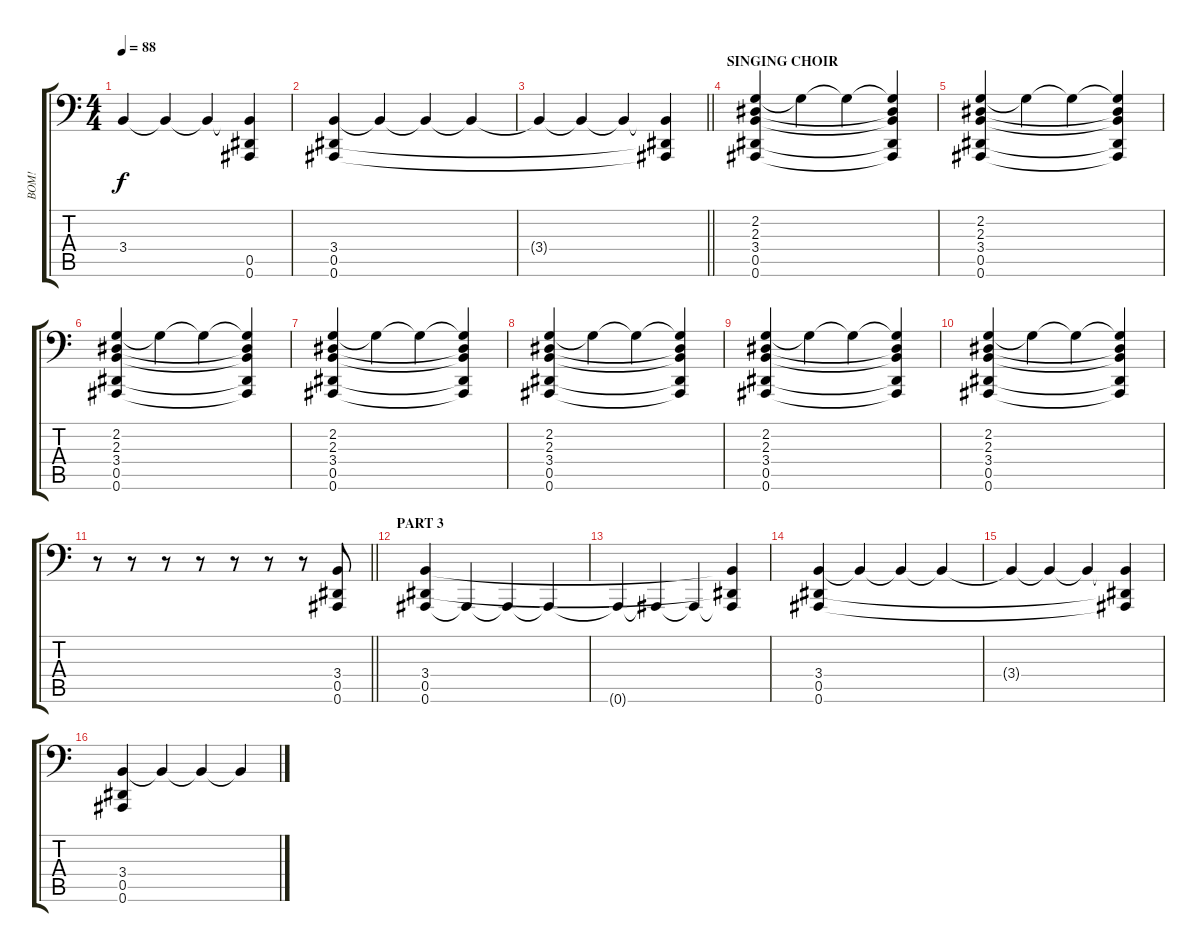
\track ("BOM!" "BOM!") {instrument taikodrum}
\staff {score tabs}
\tuning (Bb3 F3 Db3 Ab2 Eb2 Bb1) {hide}
\ts (4 4)
\tempo 88
\clef f4
\ks c
3.4{t}.4{dy f} 3.4{t}.4 3.4{t}.4 (3.4{t} 0.5{t} 0.6{t}).4 |
(3.4 0.5 0.6).4 3.4{t}.4 3.4{t}.4 3.4{t}.4 |
\barLineRight lightlight
3.4{t}.4 3.4{t}.4 3.4{t}.4 (3.4{t} 0.5{t} 0.6{t}).4 |
\section ("" "SINGING CHOIR")
(2.2 2.3 3.4 0.5 0.6).4 2.2{t}.4 2.2{t}.4 (2.2{t} 2.3{t} 3.4{t} 0.5{t} 0.6{t}).4 |
(2.2 2.3 3.4 0.5 0.6).4 2.2{t}.4 2.2{t}.4 (2.2{t} 2.3{t} 3.4{t} 0.5{t} 0.6{t}).4 |
(2.2 2.3 3.4 0.5 0.6).4 2.2{t}.4 2.2{t}.4 (2.2{t} 2.3{t} 3.4{t} 0.5{t} 0.6{t}).4 |
(2.2 2.3 3.4 0.5 0.6).4 2.2{t}.4 2.2{t}.4 (2.2{t} 2.3{t} 3.4{t} 0.5{t} 0.6{t}).4 |
(2.2 2.3 3.4 0.5 0.6).4 2.2{t}.4 2.2{t}.4 (2.2{t} 2.3{t} 3.4{t} 0.5{t} 0.6{t}).4 |
(2.2 2.3 3.4 0.5 0.6).4 2.2{t}.4 2.2{t}.4 (2.2{t} 2.3{t} 3.4{t} 0.5{t} 0.6{t}).4 |
(2.2 2.3 3.4 0.5 0.6).4 2.2{t}.4 2.2{t}.4 (2.2{t} 2.3{t} 3.4{t} 0.5{t} 0.6{t}).4 |
\barLineRight lightlight
r.8 r.8 r.8 r.8 r.8 r.8 r.8 (3.4 0.5 0.6).8 |
\section ("" "PART 3")
(3.4 0.5 0.6).4 0.6{t}.4 0.6{t}.4 0.6{t}.4 |
0.6{t}.4 0.6{t}.4 0.6{t}.4 (3.4{t} 0.5{t} 0.6{t}).4 |
(3.4 0.5 0.6).4 3.4{t}.4 3.4{t}.4 3.4{t}.4 |
3.4{t}.4 3.4{t}.4 3.4{t}.4 (3.4{t} 0.5{t} 0.6{t}).4 |
(3.4 0.5 0.6).4 3.4{t}.4 3.4{t}.4 3.4{t}.4
